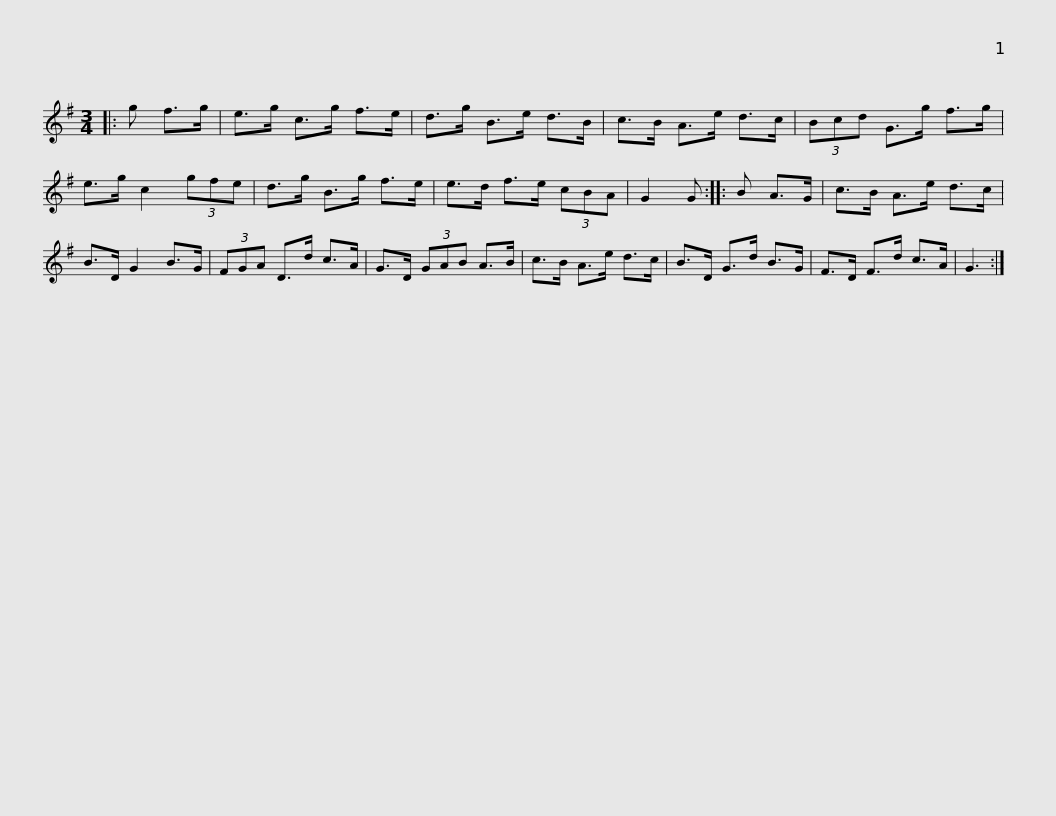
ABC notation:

X:1
L:1/8
M:3/4
I:linebreak $
K:G
V:1 treble
V:1
|: g f>g | e>g c>g f>e | d>g B>e d>B | c>B A>e d>c | (3Bcd G>g f>g | %5
 e>g c2 (3gfe |$ d>g B>g f>e | e>d f>e (3cBA | G2 G :: B A>G | %10
 c>B A>e d>c | B>D G2 B>G | (3FGA D>d c>A |$ G>D (3GAB A>B | c>B A>e d>c | %15
 B>D G>d B>G | F>D F>d c>A | G3 :| %18
